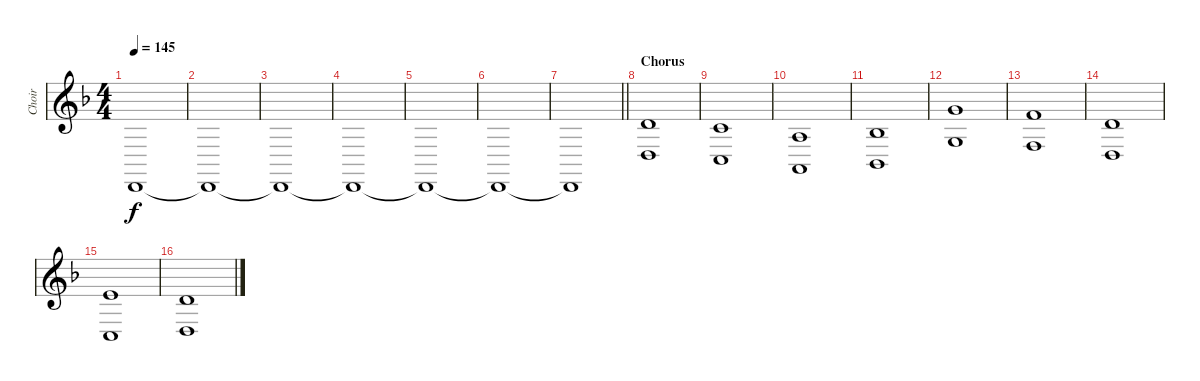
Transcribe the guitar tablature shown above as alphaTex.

\track ("Choir" "Choir") {instrument choiraahs}
\staff {score}
\tuning (E4 B3 G3 D3 A2 D2) {hide}
\ts (4 4)
\tempo 145
\clef g2
\ks f
0.6{t}.1{dy f} |
0.6{t}.1 |
0.6{t}.1 |
0.6{t}.1 |
0.6{t}.1 |
0.6{t}.1 |
\barLineRight lightlight
0.6{t}.1 |
\section ("" "Chorus")
(3.2 0.4).1 |
(1.2 3.5).1 |
(2.3 0.5).1 |
(3.3 1.5).1 |
(3.1 0.3).1 |
(1.1 3.4).1 |
(3.2 0.4).1 |
(0.1 3.5).1 |
(3.2 0.4).1
